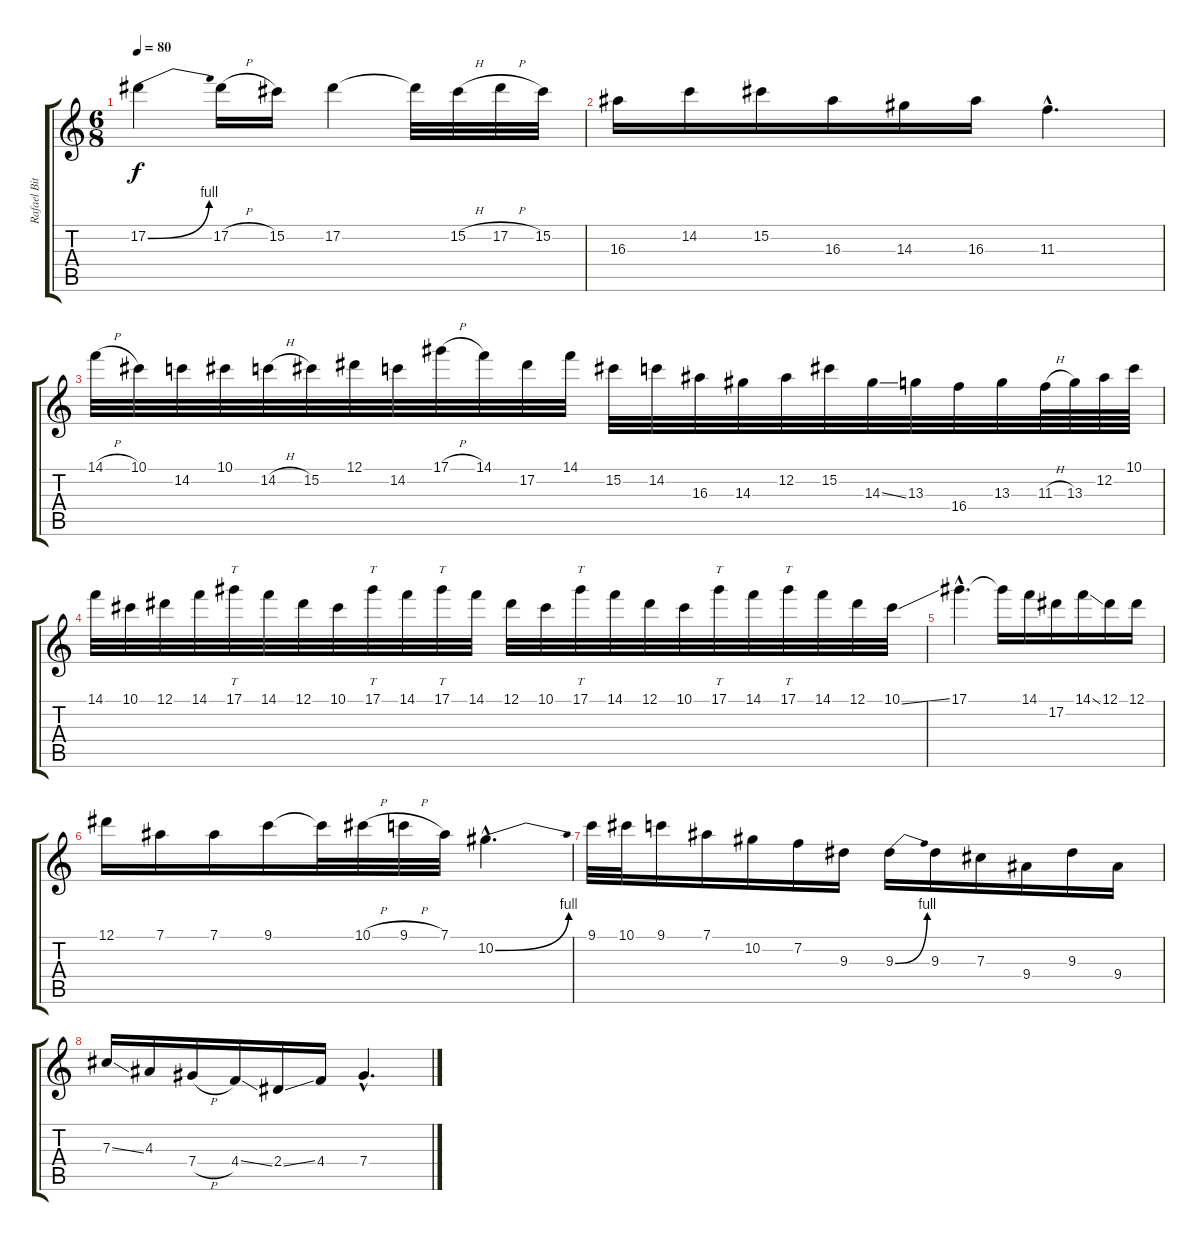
\track ("Rafael Bittencourt" "Rafael Bit") {instrument distortionguitar}
\staff {score tabs}
\tuning (Eb4 Bb3 Gb3 Db3 Ab2 Eb2) {hide}
\ts (6 8)
\tempo 80
\clef g2
\ks c
17.2{be (bend 0 0 60 4)}.4{dy f} 17.2{h}.16 15.2.16 17.2.4 17.2{t}.32 15.2{h}.32 17.2{h}.32 15.2.32 |
16.3.16 14.2.16 15.2.16 16.3.16 14.3.16 16.3.16 11.3{hac}.4{d} |
14.1{h}.32 10.1.32 14.2.32 10.1.32 14.2{h}.32 15.2.32 12.1.32 14.2.32 17.1{h}.32 14.1.32 17.2.32 14.1.32 15.2.32 14.2.32 16.3.32 14.3.32 12.2.32 15.2.32 14.3{ss}.32 13.3.32 16.4.32 13.3.32 11.3{h}.64 13.3.64 12.2.64 10.1.64 |
14.1.32 10.1.32 12.1.32 14.1.32 17.1.32{tt} 14.1.32 12.1.32 10.1.32 17.1.32{tt} 14.1.32 17.1.32{tt} 14.1.32 12.1.32 10.1.32 17.1.32{tt} 14.1.32 12.1.32 10.1.32 17.1.32{tt} 14.1.32 17.1.32{tt} 14.1.32 12.1.32 10.1{ss}.32 |
17.1{hac}.4{d} 17.1{t}.16 14.1.16 17.2.16 14.1{ss}.16 12.1.16 12.1.16 |
12.1.16 7.1.16 7.1.16 9.1.16 9.1{t}.32 10.1{h}.32 9.1{h}.32 7.1.32 10.2{be (bend 0 0 60 4) hac}.4{d} |
9.1.32 10.1.32 9.1.16 7.1.16 10.2.16 7.2.16 9.3.16 9.3{be (bend 0 0 60 4)}.16 9.3.16 7.3.16 9.4.16 9.3.16 9.4.16 |
7.3{ss}.16 4.3.16 7.4{h}.16 4.4{ss}.16 2.4{ss}.16 4.4.16 7.4{hac}.4{d}
